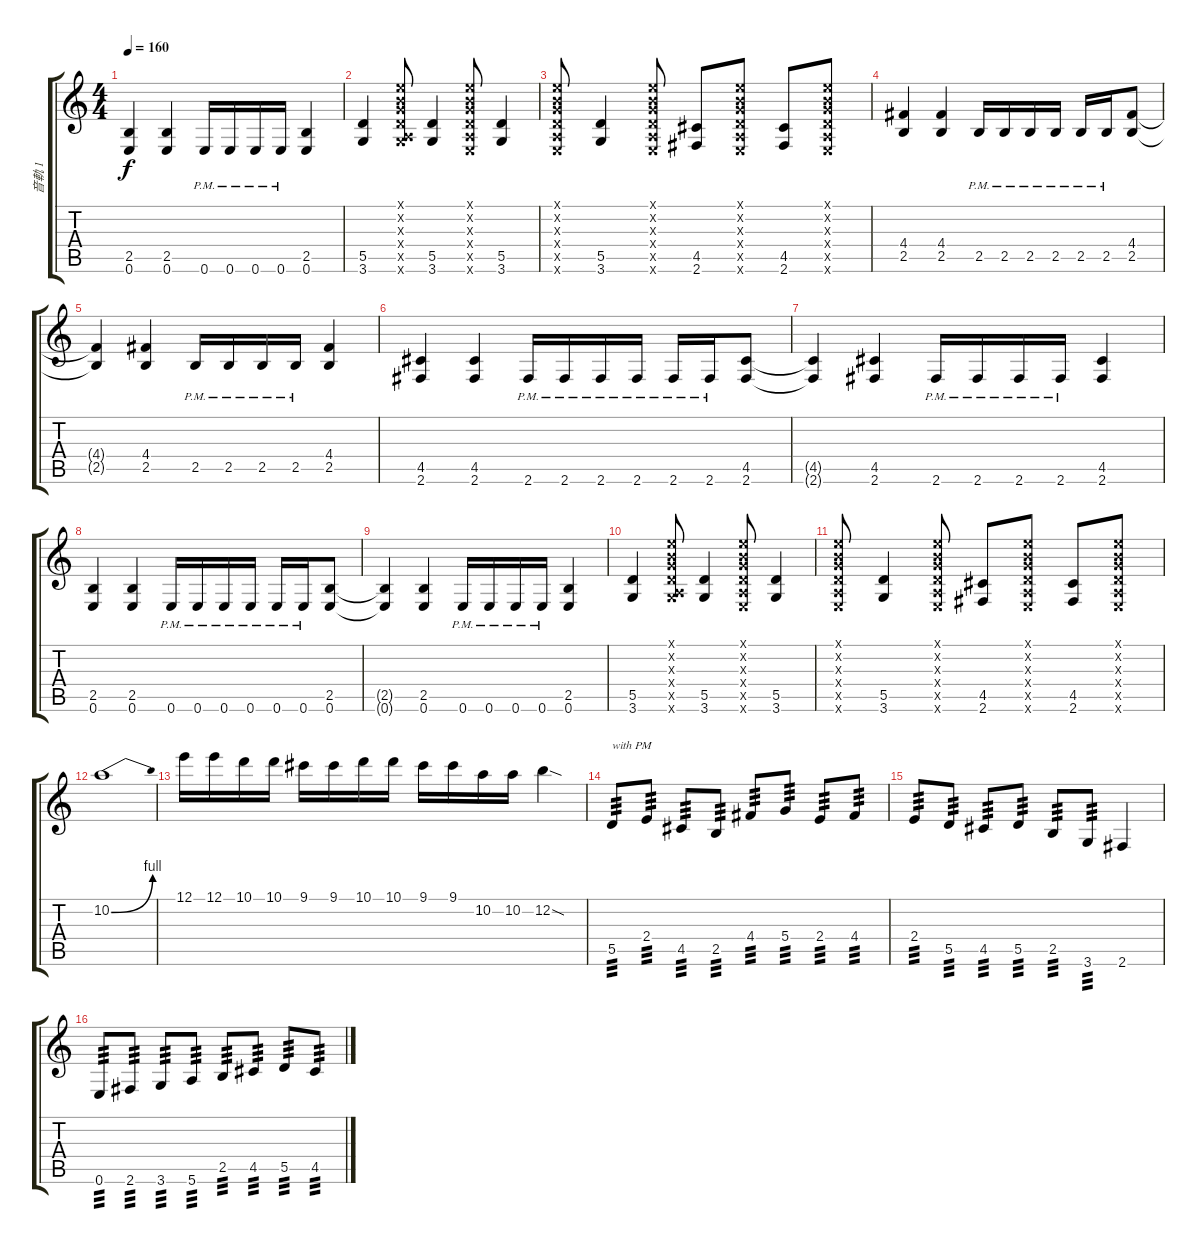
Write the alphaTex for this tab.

\track ("音軌 1" "音軌 1") {instrument overdrivenguitar}
\staff {score tabs}
\tuning (E4 B3 G3 D3 A2 E2) {hide}
\ts (4 4)
\tempo 160
\clef g2
\ks c
(2.5{t} 0.6{t}).4{dy f} (2.5 0.6).4 0.6{pm}.16 0.6{pm}.16 0.6{pm}.16 0.6{pm}.16 (2.5 0.6).4 |
(5.5 3.6).4 (0.1{x} 0.2{x} 0.3{x} 0.4{x} 0.5{x} 3.6{x}).8 (5.5 3.6).4 (0.1{x} 0.2{x} 0.3{x} 0.4{x} 0.5{x} 0.6{x}).8 (5.5 3.6).4 |
(0.1{x} 0.2{x} 0.3{x} 0.4{x} 0.5{x} 0.6{x}).8 (5.5 3.6).4 (0.1{x} 0.2{x} 0.3{x} 0.4{x} 0.5{x} 0.6{x}).8 (4.5 2.6).8 (0.1{x} 0.2{x} 0.3{x} 0.4{x} 0.5{x} 0.6{x}).8 (4.5 2.6).8 (0.1{x} 0.2{x} 0.3{x} 0.4{x} 0.5{x} 0.6{x}).8 |
(4.4 2.5).4 (4.4 2.5).4 2.5{pm}.16 2.5{pm}.16 2.5{pm}.16 2.5{pm}.16 2.5{pm}.16 2.5{pm}.16 (4.4 2.5).8 |
(4.4{t} 2.5{t}).4 (4.4 2.5).4 2.5{pm}.16 2.5{pm}.16 2.5{pm}.16 2.5{pm}.16 (4.4 2.5).4 |
(4.5 2.6).4 (4.5 2.6).4 2.6{pm}.16 2.6{pm}.16 2.6{pm}.16 2.6{pm}.16 2.6{pm}.16 2.6{pm}.16 (4.5 2.6).8 |
(4.5{t} 2.6{t}).4 (4.5 2.6).4 2.6{pm}.16 2.6{pm}.16 2.6{pm}.16 2.6{pm}.16 (4.5 2.6).4 |
(2.5 0.6).4 (2.5 0.6).4 0.6{pm}.16 0.6{pm}.16 0.6{pm}.16 0.6{pm}.16 0.6{pm}.16 0.6{pm}.16 (2.5 0.6).8 |
(2.5{t} 0.6{t}).4 (2.5 0.6).4 0.6{pm}.16 0.6{pm}.16 0.6{pm}.16 0.6{pm}.16 (2.5 0.6).4 |
(5.5 3.6).4 (0.1{x} 0.2{x} 0.3{x} 0.4{x} 0.5{x} 3.6{x}).8 (5.5 3.6).4 (0.1{x} 0.2{x} 0.3{x} 0.4{x} 0.5{x} 0.6{x}).8 (5.5 3.6).4 |
(0.1{x} 0.2{x} 0.3{x} 0.4{x} 0.5{x} 0.6{x}).8 (5.5 3.6).4 (0.1{x} 0.2{x} 0.3{x} 0.4{x} 0.5{x} 0.6{x}).8 (4.5 2.6).8 (0.1{x} 0.2{x} 0.3{x} 0.4{x} 0.5{x} 0.6{x}).8 (4.5 2.6).8 (0.1{x} 0.2{x} 0.3{x} 0.4{x} 0.5{x} 0.6{x}).8 |
10.2{be (bend 0 0 60 4)}.1 |
12.1.16 12.1.16 10.1.16 10.1.16 9.1.16 9.1.16 10.1.16 10.1.16 9.1.16 9.1.16 10.2.16 10.2.16 12.2{sod}.4 |
5.5.8{txt "with PM" tp 3} 2.4.8{tp 3} 4.5.8{tp 3} 2.5.8{tp 3} 4.4.8{tp 3} 5.4.8{tp 3} 2.4.8{tp 3} 4.4.8{tp 3} |
2.4.8{tp 3} 5.5.8{tp 3} 4.5.8{tp 3} 5.5.8{tp 3} 2.5.8{tp 3} 3.6.8{tp 3} 2.6.4 |
0.6.8{tp 3} 2.6.8{tp 3} 3.6.8{tp 3} 5.6.8{tp 3} 2.5.8{tp 3} 4.5.8{tp 3} 5.5.8{tp 3} 4.5.8{tp 3}
